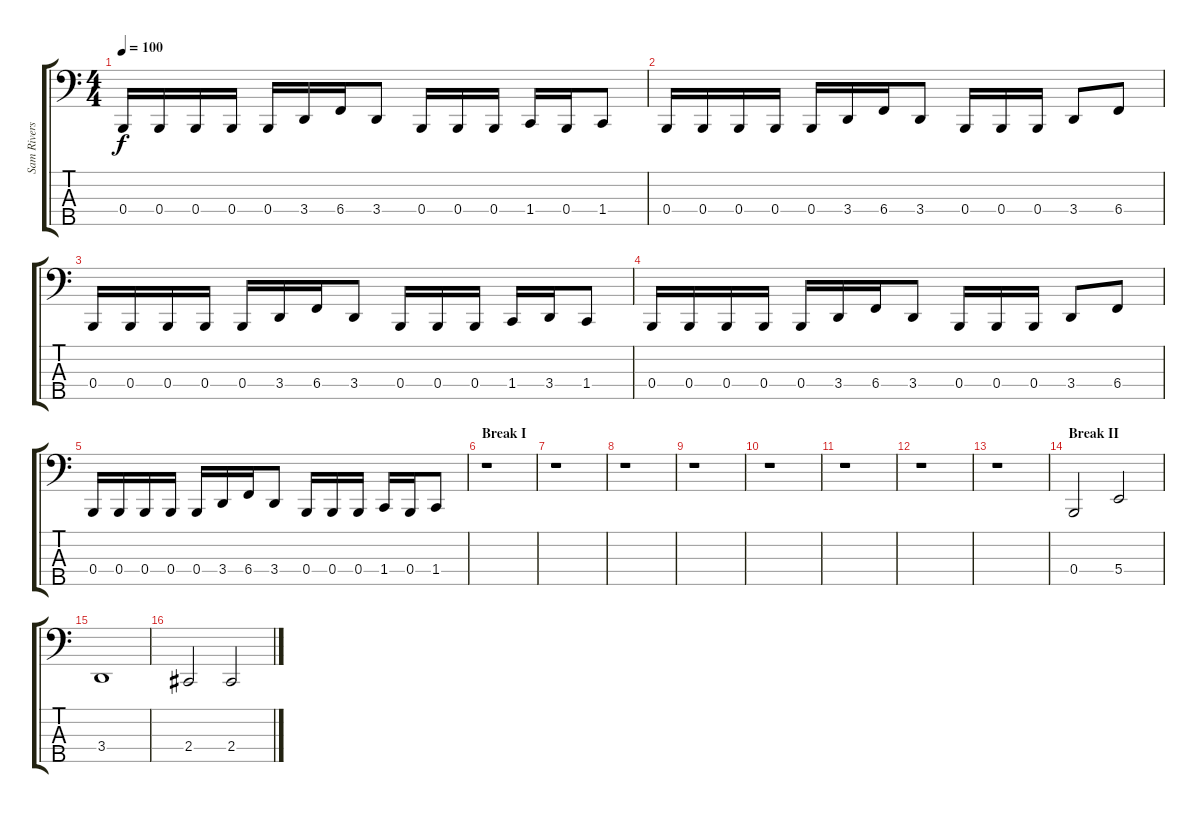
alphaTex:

\track ("Sam Rivers - Bass" "Sam Rivers") {instrument electricbassfinger}
\staff {score tabs}
\tuning (E2 B1 Gb1 B0 Ab0) {hide}
\ts (4 4)
\tempo 100
\clef f4
\ks c
0.4.16{dy f} 0.4.16 0.4.16 0.4.16 0.4.16 3.4.16 6.4.16 3.4.8 0.4.16 0.4.16 0.4.16 1.4.16 0.4.16 1.4.8 |
0.4.16 0.4.16 0.4.16 0.4.16 0.4.16 3.4.16 6.4.16 3.4.8 0.4.16 0.4.16 0.4.16 3.4.8 6.4.8 |
0.4.16 0.4.16 0.4.16 0.4.16 0.4.16 3.4.16 6.4.16 3.4.8 0.4.16 0.4.16 0.4.16 1.4.16 3.4.16 1.4.8 |
0.4.16 0.4.16 0.4.16 0.4.16 0.4.16 3.4.16 6.4.16 3.4.8 0.4.16 0.4.16 0.4.16 3.4.8 6.4.8 |
0.4.16 0.4.16 0.4.16 0.4.16 0.4.16 3.4.16 6.4.16 3.4.8 0.4.16 0.4.16 0.4.16 1.4.16 0.4.16 1.4.8 |
\section ("" "Break I")
r.1 |
r.1 |
r.1 |
r.1 |
r.1 |
r.1 |
r.1 |
r.1 |
\section ("" "Break II")
0.4.2 5.4.2 |
3.4.1 |
2.4.2 2.4.2
